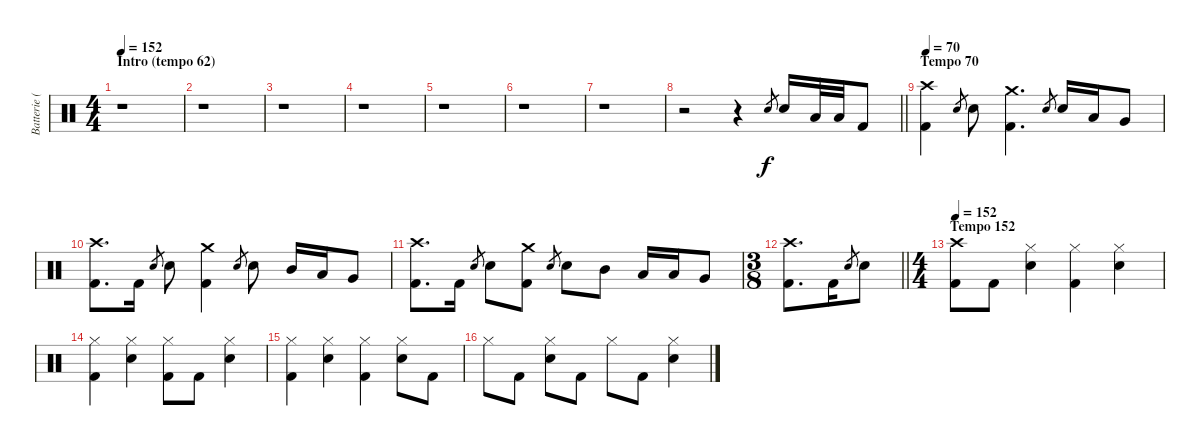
\track ("Batterie (Matt)" "Batterie (") {instrument percussion}
\staff {score}
\articulation defaults
\ts (4 4)
\section ("" "Intro (tempo 62)")
\tempo 152
\tempo 62
\tempo 152
\clef neutral
\ks c
r.1{dy f} |
r.1 |
r.1 |
r.1 |
r.1 |
r.1 |
r.1 |
\barLineRight lightlight
r.2 r.4 "Snare (hit) 2".8{gr} "Snare (hit) 2".16 "Low Tom (hit)".32 "Low Tom (hit)".32 "Kick (hit) 2".8 |
\section ("" "Tempo 70")
\tempo 70
("Crash high (hit)" "Kick (hit) 2").4 "Snare (hit) 2".8{gr} "Snare (hit) 2".8 ("Crash medium (hit)" "Kick (hit) 2").4{d} "Snare (hit) 2".8{gr} "Snare (hit) 2".16 "Low Tom (hit)".16 "Very Low Tom (hit)".8 |
("Crash high (hit)" "Kick (hit) 2").8{d} "Kick (hit) 2".16 "Snare (hit) 2".8{gr} "Snare (hit) 2".8 ("Crash medium (hit)" "Kick (hit) 2").4 "Snare (hit) 2".8{gr} "Snare (hit) 2".8 "Mid Tom (hit)".16 "Low Tom (hit)".16 "Very Low Tom (hit)".8 |
("Crash high (hit)" "Kick (hit) 2").8{d} "Kick (hit) 2".16 "Snare (hit) 2".8{gr} "Snare (hit) 2".8 ("Crash medium (hit)" "Kick (hit) 2").8 "Snare (hit) 2".8{gr} "Snare (hit) 2".8 "Mid Tom (hit)".8 "Low Tom (hit)".16 "Low Tom (hit)".16 "Very Low Tom (hit)".8 |
\ts (3 8)
\barLineRight lightlight
("Crash high (hit)" "Kick (hit) 2").8{d} "Kick (hit) 2".16 "Snare (hit) 2".8{gr} "Snare (hit) 2".8 |
\ts (4 4)
\section ("" "Tempo 152")
\tempo 152
("Crash high (hit)" "Kick (hit) 2").8 "Kick (hit) 2".8 ("Hi-Hat (closed)" "Snare (hit) 2").4 ("Hi-Hat (closed)" "Kick (hit) 2").4 ("Hi-Hat (closed)" "Snare (hit) 2").4 |
("Hi-Hat (closed)" "Kick (hit) 2").4 ("Hi-Hat (closed)" "Snare (hit) 2").4 ("Hi-Hat (closed)" "Kick (hit) 2").8 "Kick (hit) 2".8 ("Hi-Hat (closed)" "Snare (hit) 2").4 |
("Hi-Hat (closed)" "Kick (hit) 2").4 ("Hi-Hat (closed)" "Snare (hit) 2").4 ("Hi-Hat (closed)" "Kick (hit) 2").4 ("Hi-Hat (closed)" "Snare (hit) 2").8 "Kick (hit) 2".8 |
"Hi-Hat (closed)".8 "Kick (hit) 2".8 ("Hi-Hat (closed)" "Snare (hit) 2").8 "Kick (hit) 2".8 "Hi-Hat (closed)".8 "Kick (hit) 2".8 ("Hi-Hat (closed)" "Snare (hit) 2").4
